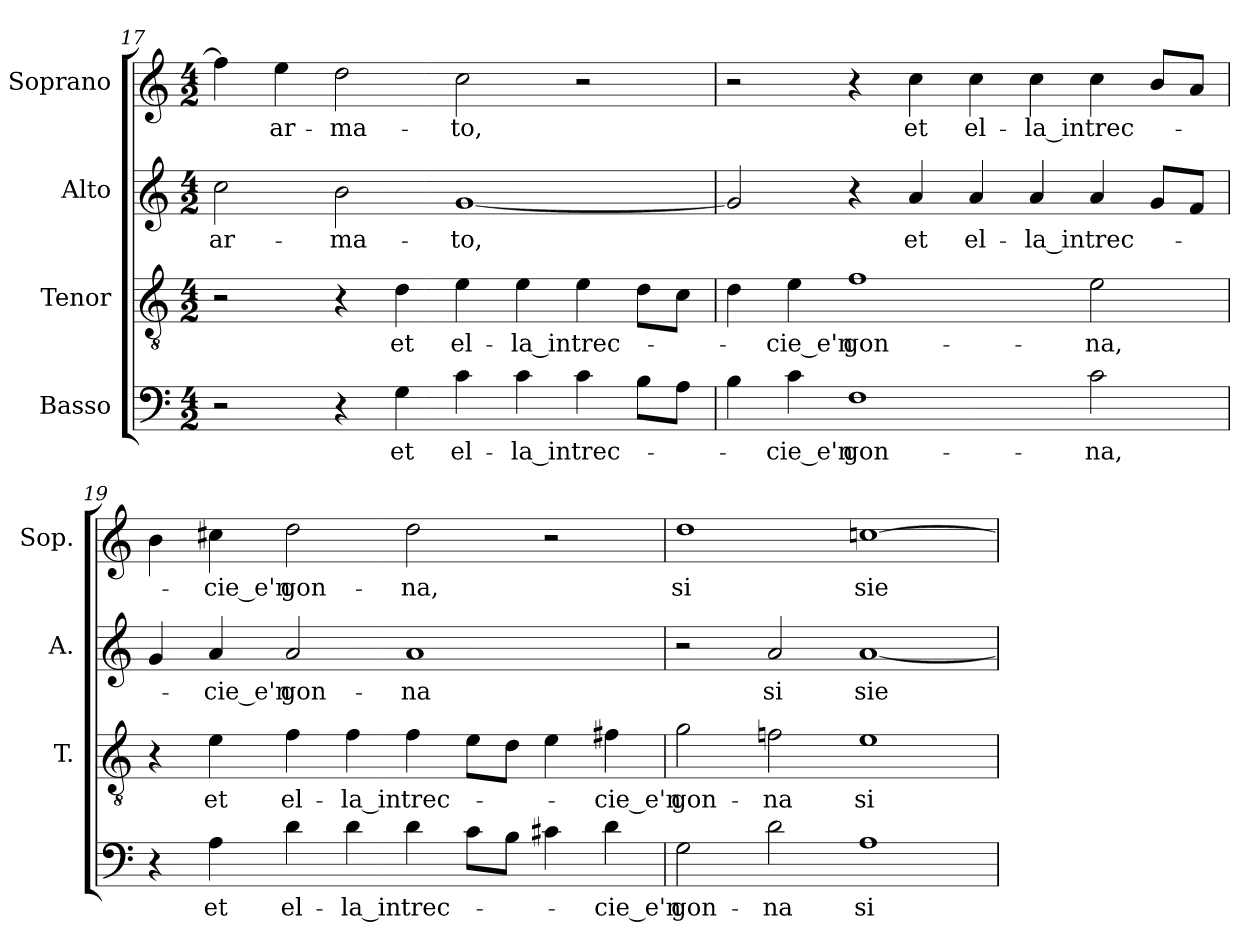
**kern	**text	**kern	**text	**kern	**text	**kern	**text
*part4	*part4	*part3	*part3	*part2	*part2	*part1	*part1
*staff4	*staff4	*staff3	*staff3	*staff2	*staff2	*staff1	*staff1
*I"Basso	*	*I"Tenor	*	*I"Alto	*	*I"Soprano	*
*	*	*I'T.	*	*I'A.	*	*I'Sop.	*
*clefF4	*	*clefGv2	*	*clefG2	*	*clefG2	*
*	*	*ITrd7c12	*	*	*	*	*
*k[]	*	*k[]	*	*k[]	*	*k[]	*
*C:	*	*C:	*	*C:	*	*C:	*
*M4/2	*	*M4/2	*	*M4/2	*	*M4/2	*
=17	=17	=17	=17	=17	=17	=17	=17
!	!	!	!	!	!LO:LY:b:color=#000000	!	!
2r	.	2r	.	2cci\	ar-	4ffi\]	.
!	!	!	!	!	!	!	!LO:LY:b:color=#000000
.	.	.	.	.	.	4eei\	ar-
!	!	!	!	!	!LO:LY:b:color=#000000	!	!
!	!	!	!	!	!	!	!LO:LY:b:color=#000000
4r	.	4r	.	2bi\	-ma-	2ddi\	-ma-
!	!LO:LY:b:color=#000000	!	!	!	!	!	!
!	!	!	!LO:LY:b:color=#000000	!	!	!	!
4Gi\	et	4Di\	et	.	.	.	.
!	!LO:LY:b:color=#000000	!	!	!	!	!	!
!	!	!	!LO:LY:b:color=#000000	!	!	!	!
!	!	!	!	!	!LO:LY:b:color=#000000	!	!
!	!	!	!	!	!	!	!LO:LY:b:color=#000000
4ci\	el-	4Ei\	el-	[<1gi	-to,	2cci\	-to,
!	!LO:LY:b:color=#000000	!	!	!	!	!	!
!	!	!	!LO:LY:b:color=#000000	!	!	!	!
4ci\	-la_in	4Ei\	-la_in	.	.	.	.
!	!LO:LY:b:color=#000000	!	!	!	!	!	!
!	!	!	!LO:LY:b:color=#000000	!	!	!	!
4ci\	trec-	4Ei\	trec-	.	.	2r	.
8Bi\L	.	8Di\L	.	.	.	.	.
8Ai\J	.	8Ci\J	.	.	.	.	.
=18	=18	=18	=18	=18	=18	=18	=18
4Bi\	.	4Di\	.	2gi/]	.	2r	.
!	!LO:LY:b:color=#000000	!	!	!	!	!	!
!	!	!	!LO:LY:b:color=#000000	!	!	!	!
4ci\	-cie_e'n	4Ei\	-cie_e'n	.	.	.	.
!	!LO:LY:b:color=#000000	!	!	!	!	!	!
!	!	!	!LO:LY:b:color=#000000	!	!	!	!
1Fi	gon-	1Fi	gon-	4r	.	4r	.
!	!	!	!	!	!LO:LY:b:color=#000000	!	!
!	!	!	!	!	!	!	!LO:LY:b:color=#000000
.	.	.	.	4ai/	et	4cci\	et
!	!	!	!	!	!LO:LY:b:color=#000000	!	!
!	!	!	!	!	!	!	!LO:LY:b:color=#000000
.	.	.	.	4ai/	el-	4cci\	el-
!	!	!	!	!	!LO:LY:b:color=#000000	!	!
!	!	!	!	!	!	!	!LO:LY:b:color=#000000
.	.	.	.	4ai/	-la_in	4cci\	-la_in
!	!LO:LY:b:color=#000000	!	!	!	!	!	!
!	!	!	!LO:LY:b:color=#000000	!	!	!	!
!	!	!	!	!	!LO:LY:b:color=#000000	!	!
!	!	!	!	!	!	!	!LO:LY:b:color=#000000
2ci\	-na,	2Ei\	-na,	4ai/	trec-	4cci\	trec-
.	.	.	.	8gi/L	.	8bi/L	.
.	.	.	.	8fi/J	.	8ai/J	.
!!LO:LB:g=z
=19	=19	=19	=19	=19	=19	=19	=19
4r	.	4r	.	4gi/	.	4bi\	.
!	!LO:LY:b:color=#000000	!	!	!	!	!	!
!	!	!	!LO:LY:b:color=#000000	!	!	!	!
!	!	!	!	!	!LO:LY:b:color=#000000	!	!
!	!	!	!	!	!	!	!LO:LY:b:color=#000000
4Ai\	et	4Ei\	et	4ai/	-cie_e'n	4cc#Xi\	-cie_e'n
!	!LO:LY:b:color=#000000	!	!	!	!	!	!
!	!	!	!LO:LY:b:color=#000000	!	!	!	!
!	!	!	!	!	!LO:LY:b:color=#000000	!	!
!	!	!	!	!	!	!	!LO:LY:b:color=#000000
4di\	el-	4Fi\	el-	2ai/	gon-	2ddi\	gon-
!	!LO:LY:b:color=#000000	!	!	!	!	!	!
!	!	!	!LO:LY:b:color=#000000	!	!	!	!
4di\	-la_in	4Fi\	-la_in	.	.	.	.
!	!LO:LY:b:color=#000000	!	!	!	!	!	!
!	!	!	!LO:LY:b:color=#000000	!	!	!	!
!	!	!	!	!	!LO:LY:b:color=#000000	!	!
!	!	!	!	!	!	!	!LO:LY:b:color=#000000
4di\	trec-	4Fi\	trec-	1ai	-na	2ddi\	-na,
8ci\L	.	8Ei\L	.	.	.	.	.
8Bi\J	.	8Di\J	.	.	.	.	.
4c#Xi\	.	4Ei\	.	.	.	2r	.
!	!LO:LY:b:color=#000000	!	!	!	!	!	!
!	!	!	!LO:LY:b:color=#000000	!	!	!	!
4di\	-cie_e'n	4F#Xi\	-cie_e'n	.	.	.	.
=20	=20	=20	=20	=20	=20	=20	=20
!	!LO:LY:b:color=#000000	!	!	!	!	!	!
!	!	!	!LO:LY:b:color=#000000	!	!	!	!
!	!	!	!	!	!	!	!LO:LY:b:color=#000000
2Gi\	gon-	2Gi\	gon-	2r	.	1ddi	si
!	!LO:LY:b:color=#000000	!	!	!	!	!	!
!	!	!	!LO:LY:b:color=#000000	!	!	!	!
!	!	!	!	!	!LO:LY:b:color=#000000	!	!
2di\	-na	2Fni\	-na	2ai/	si	.	.
!	!LO:LY:b:color=#000000	!	!	!	!	!	!
!	!	!	!LO:LY:b:color=#000000	!	!	!	!
!	!	!	!	!	!LO:LY:b:color=#000000	!	!
!	!	!	!	!	!	!	!LO:LY:b:color=#000000
1Ai	si	1Ei	si	[<1ai	sie-	[>1ccni	sie-
=	=	=	=	=	=	=	=
*-	*-	*-	*-	*-	*-	*-	*-
